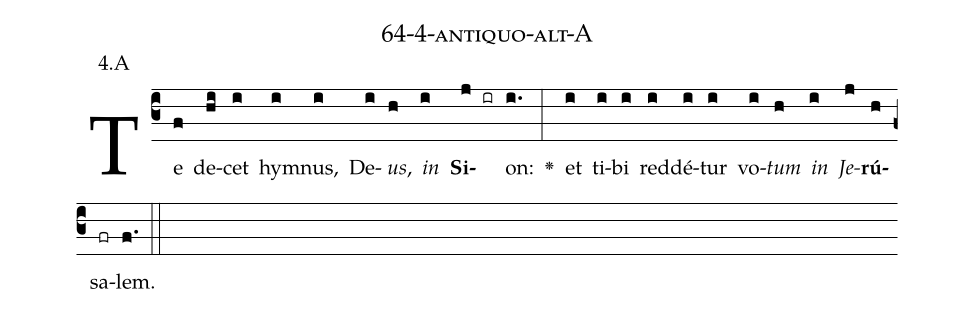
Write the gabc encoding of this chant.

name: 64-4-antiquo-alt-A;
annotation: 4.A;
%%
(c3)Te(f) de(hi)cet(i) hym(i)nus,(i) De(i)<i>us</i>,(h) <i>in</i>(i) <b>Si</b>(j ir)on:(i.) <v>\greheightstar</v>(:) et(i) ti(i)bi(i) red(i)dé(i)tur(i) vo(i)<i>tum</i>(h) <i>in</i>(i) <i>Je</i>(j)<b>rú</b>(h)sa(fr)lem.(f.) (::)


%E(i) u(h) o(i) u(j) a(h) e.(f.) (::)
